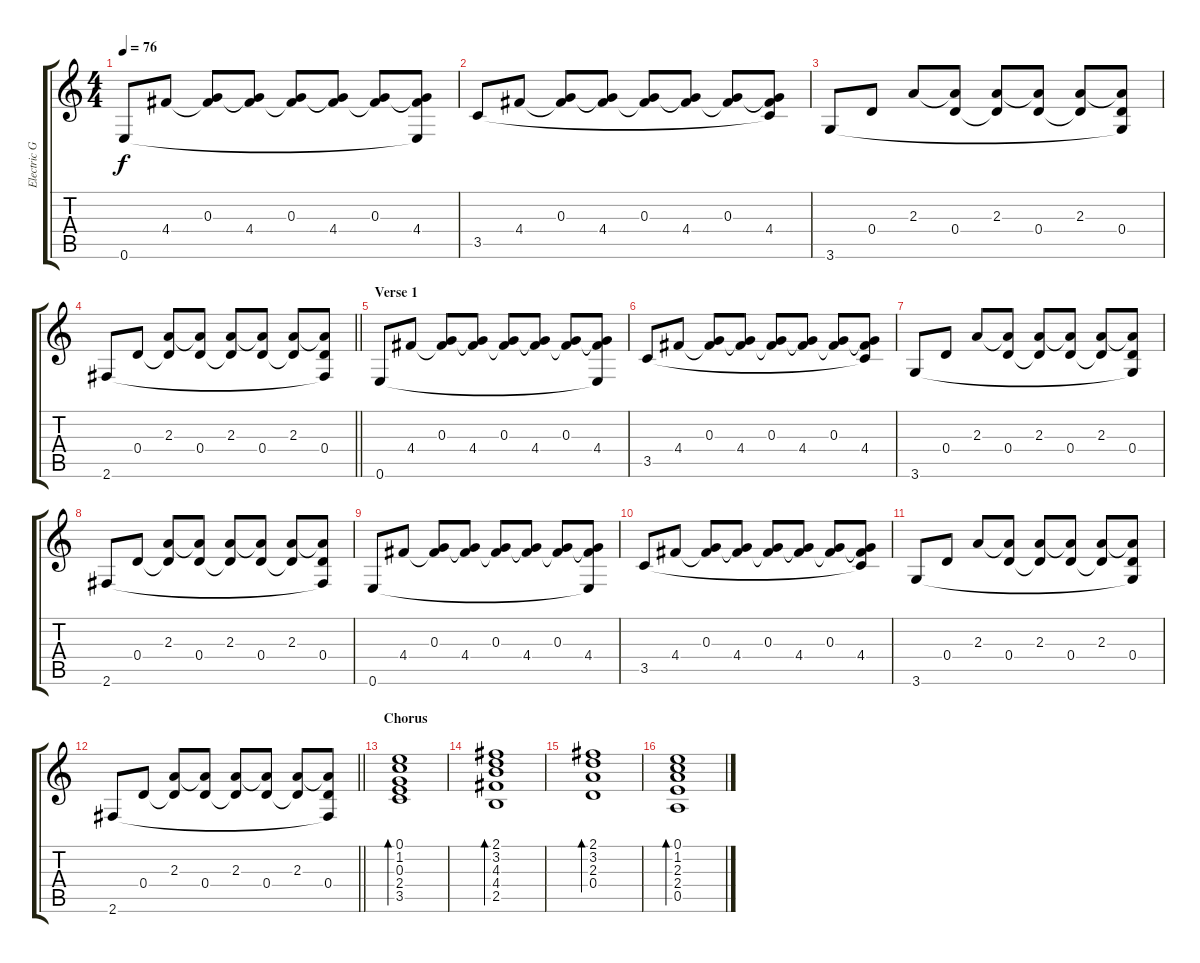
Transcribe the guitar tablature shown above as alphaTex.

\track ("Electric Gtr Clean" "Electric G") {instrument electricguitarclean}
\staff {score tabs}
\tuning (E4 B3 G3 D3 A2 E2) {hide}
\ts (4 4)
\tempo 76
\clef g2
\ks c
0.6.8{dy f instrument electricguitarclean} 4.4.8 (0.3 4.4{t}).8 (0.3{t} 4.4).8 (0.3 4.4{t}).8 (0.3{t} 4.4).8 (0.3 4.4{t}).8 (0.3{t} 4.4 0.6{t}).8 |
3.5.8 4.4.8 (0.3 4.4{t}).8 (0.3{t} 4.4).8 (0.3 4.4{t}).8 (0.3{t} 4.4).8 (0.3 4.4{t}).8 (0.3{t} 4.4 3.5{t}).8 |
3.6.8 0.4.8 2.3.8 (2.3{t} 0.4).8 (2.3 0.4{t}).8 (2.3{t} 0.4).8 (2.3 0.4{t}).8 (2.3{t} 0.4 3.6{t}).8 |
\barLineRight lightlight
2.6.8 0.4.8 (2.3 0.4{t}).8 (2.3{t} 0.4).8 (2.3 0.4{t}).8 (2.3{t} 0.4).8 (2.3 0.4{t}).8 (2.3{t} 0.4 2.6{t}).8 |
\section ("" "Verse 1")
0.6.8 4.4.8 (0.3 4.4{t}).8 (0.3{t} 4.4).8 (0.3 4.4{t}).8 (0.3{t} 4.4).8 (0.3 4.4{t}).8 (0.3{t} 4.4 0.6{t}).8 |
3.5.8 4.4.8 (0.3 4.4{t}).8 (0.3{t} 4.4).8 (0.3 4.4{t}).8 (0.3{t} 4.4).8 (0.3 4.4{t}).8 (0.3{t} 4.4 3.5{t}).8 |
3.6.8 0.4.8 2.3.8 (2.3{t} 0.4).8 (2.3 0.4{t}).8 (2.3{t} 0.4).8 (2.3 0.4{t}).8 (2.3{t} 0.4 3.6{t}).8 |
2.6.8 0.4.8 (2.3 0.4{t}).8 (2.3{t} 0.4).8 (2.3 0.4{t}).8 (2.3{t} 0.4).8 (2.3 0.4{t}).8 (2.3{t} 0.4 2.6{t}).8 |
0.6.8 4.4.8 (0.3 4.4{t}).8 (0.3{t} 4.4).8 (0.3 4.4{t}).8 (0.3{t} 4.4).8 (0.3 4.4{t}).8 (0.3{t} 4.4 0.6{t}).8 |
3.5.8 4.4.8 (0.3 4.4{t}).8 (0.3{t} 4.4).8 (0.3 4.4{t}).8 (0.3{t} 4.4).8 (0.3 4.4{t}).8 (0.3{t} 4.4 3.5{t}).8 |
3.6.8 0.4.8 2.3.8 (2.3{t} 0.4).8 (2.3 0.4{t}).8 (2.3{t} 0.4).8 (2.3 0.4{t}).8 (2.3{t} 0.4 3.6{t}).8 |
\barLineRight lightlight
2.6.8 0.4.8 (2.3 0.4{t}).8 (2.3{t} 0.4).8 (2.3 0.4{t}).8 (2.3{t} 0.4).8 (2.3 0.4{t}).8 (2.3{t} 0.4 2.6{t}).8 |
\section ("" "Chorus")
(0.1 1.2 0.3 2.4 3.5).1{bd 240} |
(2.1 3.2 4.3 4.4 2.5).1{bd 240} |
(2.1 3.2 2.3 0.4).1{bd 240} |
(0.1 1.2 2.3 2.4 0.5).1{bd 240}
